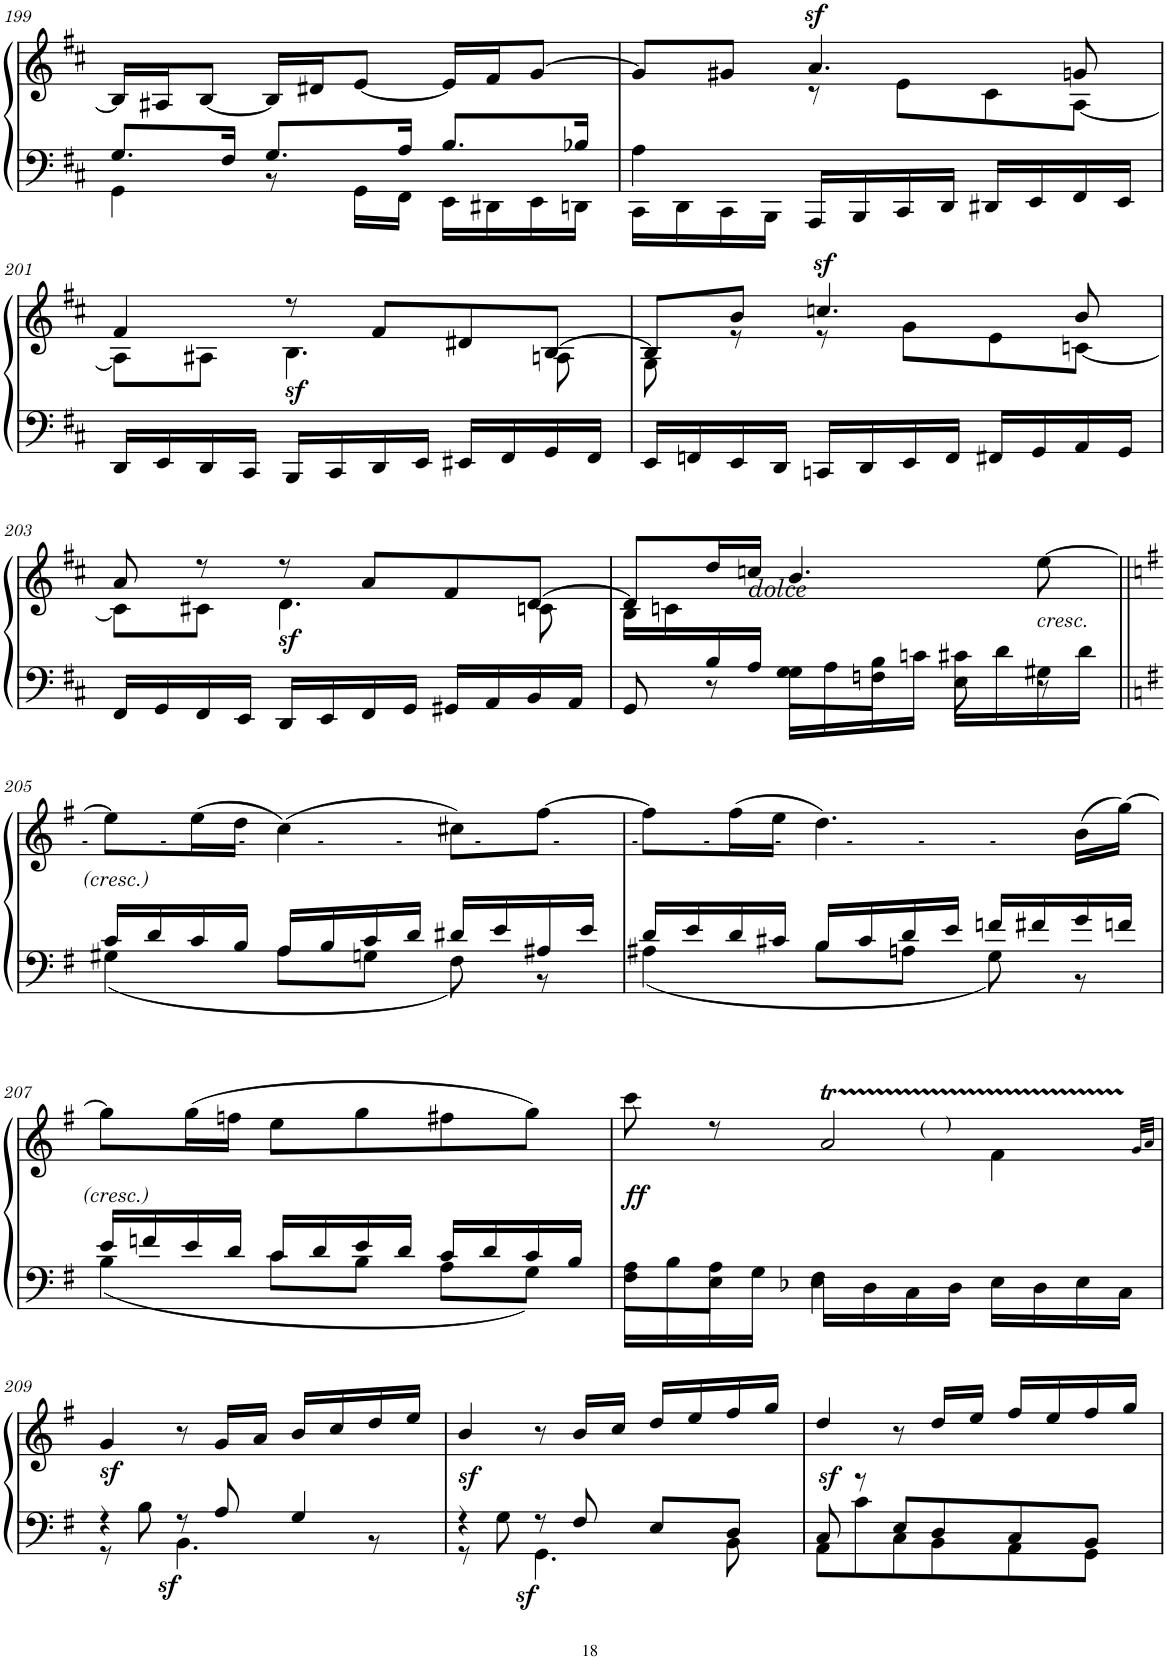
**kern	**kern	**dynam
*part1	*part1	*part1
*staff2	*staff1	*staff1/2
*I"Piano	*	*
*I'Pno.	*	*
!!LO:PB:g=z
*clefF4	*clefG2	*
*k[f#c#]	*k[f#c#]	*
*M3/4	*M3/4	*
=199	=199	=199
*^	*	*
8.G/L	4GG\	16B/LL]	.
.	.	16A#X/J	.
.	.	[8B/J	.
16F#/Jk	.	.	.
8.G/L	8r	16B/LL]	.
.	.	16d#X/J	.
.	16GG\LL	[8e/J	.
16A/Jk	16FF#\JJ	.	.
8.B/L	16EE\LL	16e/LL]	.
.	16DD#X\	16f#/J	.
.	16EE\	[8g/J	.
16B-X/Jk	16DDn\JJ	.	.
=200	=200	=200	=200
*	*	*^	*
4A\	16CC#\LL	8g/L]	4ryy	.
.	16DD\	.	.	.
.	16CC#\	8g#X/J	.	.
.	16BBB\JJ	.	.	.
!	!	!	!	!LO:DY:a
2ryy	16AAA/LL	4.a/	8r	sf
.	16BBB/	.	.	.
.	16CC#/	.	8e\L	.
.	16DD/JJ	.	.	.
.	16DD#X/LL	.	8c#\	.
.	16EE/	.	.	.
.	16FF#/	8gn/	[8A\J	.
.	16EE/JJ	.	.	.
*v	*v	*	*	*
!!LO:LB:g=z	!!
=201	=201	=201	=201
16DD/LL	4f#/	8A\L]	.
16EE/	.	.	.
16DD/	.	8A#X\J	.
16CC#/JJ	.	.	.
!	!	!	!LO:DY:b
16BBB/LL	8r	4.B\	sf
16CC#/	.	.	.
16DD/	8f#/L	.	.
16EE/JJ	.	.	.
16EE#X/LL	8d#X/	.	.
16FF#/	.	.	.
16GG/	[8B/J	8An\	.
16FF#/JJ	.	.	.
=202	=202	=202	=202
16EE/LL	8B/L]	8G\	.
16FFn/	.	.	.
16EE/	8b/J	8r	.
16DD/JJ	.	.	.
!	!	!	!LO:DY:a
16CCn/LL	4.ccn/	8r	sf
16DD/	.	.	.
16EE/	.	8g\L	.
16FF/JJ	.	.	.
16FF#X/LL	.	8e\	.
16GG/	.	.	.
16AA/	8b/	[8cn\J	.
16GG/JJ	.	.	.
!!LO:LB:g=z	!!
=203	=203	=203	=203
16FF#/LL	8a/	8c\L]	.
16GG/	.	.	.
16FF#/	8r	8c#X\J	.
16EE/JJ	.	.	.
!	!	!	!LO:DY:b
16DD/LL	8r	4.d\	sf
16EE/	.	.	.
16FF#/	8a/L	.	.
16GG/JJ	.	.	.
16GG#X/LL	8f#/	.	.
16AA/	.	.	.
16BB/	[8d/J	8cn\	.
16AA/JJ	.	.	.
=204	=204	=204	=204
*^	*	*	*
8ryy	8GG/	8d/L]	16B\LL	.
.	.	.	16cn\	.
16B/	8r	16dd/L	2ryy	.
16A/JJ	.	16ccn/JJ	.	.
!	!	!LO:TX:a:i:t=dolce	!	!
16G\LL	8G\L	4.b/	.	.
16A\	.	.	.	.
16B\	8Fn\J	.	.	.
16cn\JJ	.	.	.	.
16c#X\LL	8E\	.	.	.
16d\	.	.	.	.
!	!	!LO:TX:b:i:t=cresc.	!	!
16G#X\	8r	[>8ee\	8ryy	.
16d\JJ	.	.	.	.
*	*	*v	*v	*
!!LO:LB:g=z
=205||	=205||	=205||	=205||
*k[f#]	*	*k[f#]	*
!	!	!LO:TX:a:i:t=-          -          -          -          -          -          -          -         -         -         -         -         -	!
16c/LL	4G#X\	8ee\L]	.
16d/	.	.	.
16c/	.	(16ee\L	.
16B/JJ	.	16dd\JJ	.
16A/LL	8A\L	(4cc\)	.
16B/	.	.	.
16c/	8Gn\J	.	.
16d/JJ	.	.	.
16d#X/LL	8F#\	8cc#X\L)	.
16e/	.	.	.
16A#X/	8r	[8ff#\J	.
16e/JJ	.	.	.
=206	=206	=206	=206
16d/LL	4A#X\	8ff#\L]	.
16e/	.	.	.
16d/	.	(16ff#\L	.
16c#X/JJ	.	16ee\JJ	.
16B/LL	8B\L	4.dd\)	.
16c#/	.	.	.
16d/	8An\J	.	.
16e/JJ	.	.	.
16fn/LL	8G\	.	.
16f#X/	.	.	.
16g/	8r	(16b\LL	.
16fn/JJ	.	[16gg\JJ)	.
!!LO:LB:g=z
=207	=207	=207	=207
16e/LL	4B\	8gg\L]	.
16fn/	.	.	.
16e/	.	(16gg\L	.
16d/JJ	.	16ffn\JJ	.
16c/LL	8c\L	8ee\L	.
16d/	.	.	.
16e/	8B\J	8gg\	.
16d/JJ	.	.	.
16c/LL	8A\L	8ff#X\	.
16d/	.	.	.
16c/	8G\J	8gg\J)	.
16B/JJ	.	.	.
=208	=208	=208	=208
*	*	*^	*
!	!	!	!	!LO:DY:b
16A\LL	8F#\L	8ccc\	2ryy	ff
16B\	.	.	.	.
16A\	8E\J	8r	.	.
16G\JJ	.	.	.	.
!	!	!LO:TX:a:t=(	!	!
!	!	!LO:TX:a:t=)	!	!
4F#\	16E-X\LL	2aT/	.	.
.	16D\	.	.	.
.	16C\	.	.	.
.	16D\JJ	.	.	.
4ryy	16E-\LL	.	4f#\	.
.	16D\	.	.	.
.	16E-\	.	.	.
.	16C\JJ	.	.	.
*	*	*v	*v	*
.	.	32qg/LLL	.
.	.	32qa/JJJ	.
!!LO:LB:g=z
=209	=209	=209	=209
4r	8r	4gz</	.
.	8B\	.	.
!	!	!	!LO:DY:b=2
8r	4.BB\	8r	sf
8A/	.	16g/LL	.
.	.	16a/JJ	.
4G/	.	16b/LL	.
.	.	16cc/	.
.	8r	16dd/	.
.	.	16ee/JJ	.
=210	=210	=210	=210
4r	8r	4bz</	.
.	8G\	.	.
!	!	!	!LO:DY:b=2
8r	4.GG\	8r	sf
8F#/	.	16b/LL	.
.	.	16cc/JJ	.
8E/L	.	16dd/LL	.
.	.	16ee/	.
8D/J	8BB\	16ff#/	.
.	.	16gg/JJ	.
=211	=211	=211	=211
8C/	8AA\L	4ddz</	.
8r	8c\	.	.
8E/L	8C\	8r	.
8D/	8BB\	16dd/LL	.
.	.	16ee/JJ	.
8C/	8AA\	16ff#/LL	.
.	.	16ee/	.
8BB/J	8GG\J	16ff#/	.
.	.	16gg/JJ	.
*v	*v	*	*
=	=	=
*-	*-	*-
